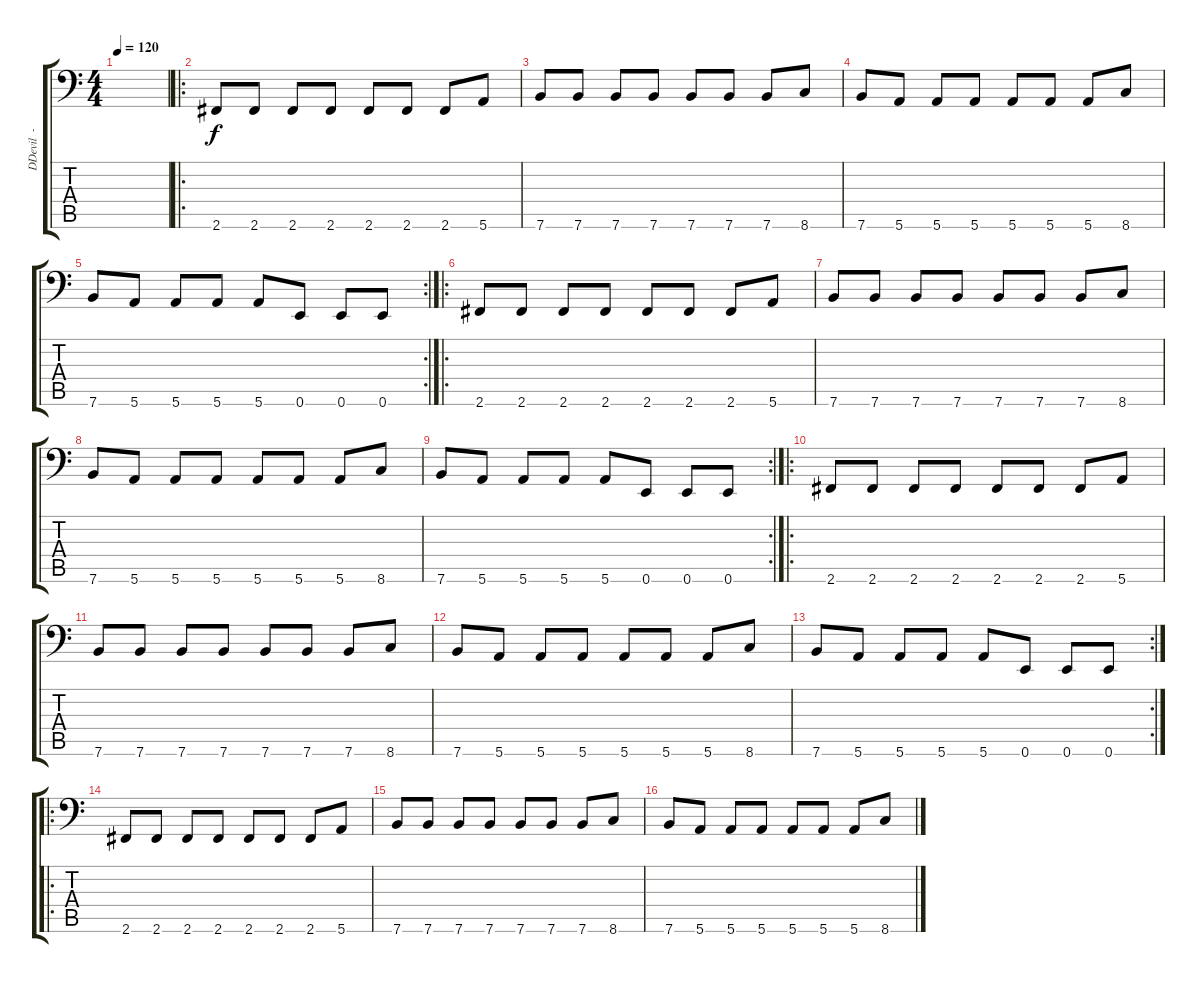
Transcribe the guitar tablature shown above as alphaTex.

\track ("DDevil  -       Bass" "DDevil  - ") {instrument electricbassfinger}
\staff {score tabs}
\tuning (E3 B2 G2 D2 A1 E1) {hide}
\ts (4 4)
\tempo 120
\clef f4
\ks c
|
\ro
2.6.8 2.6.8 2.6.8 2.6.8 2.6.8 2.6.8 2.6.8 5.6.8 |
7.6.8 7.6.8 7.6.8 7.6.8 7.6.8 7.6.8 7.6.8 8.6.8 |
7.6.8 5.6.8 5.6.8 5.6.8 5.6.8 5.6.8 5.6.8 8.6.8 |
\rc 2
7.6.8 5.6.8 5.6.8 5.6.8 5.6.8 0.6.8 0.6.8 0.6.8 |
\ro
2.6.8 2.6.8 2.6.8 2.6.8 2.6.8 2.6.8 2.6.8 5.6.8 |
7.6.8 7.6.8 7.6.8 7.6.8 7.6.8 7.6.8 7.6.8 8.6.8 |
7.6.8 5.6.8 5.6.8 5.6.8 5.6.8 5.6.8 5.6.8 8.6.8 |
\rc 2
7.6.8 5.6.8 5.6.8 5.6.8 5.6.8 0.6.8 0.6.8 0.6.8 |
\ro
2.6.8 2.6.8 2.6.8 2.6.8 2.6.8 2.6.8 2.6.8 5.6.8 |
7.6.8 7.6.8 7.6.8 7.6.8 7.6.8 7.6.8 7.6.8 8.6.8 |
7.6.8 5.6.8 5.6.8 5.6.8 5.6.8 5.6.8 5.6.8 8.6.8 |
\rc 2
7.6.8 5.6.8 5.6.8 5.6.8 5.6.8 0.6.8 0.6.8 0.6.8 |
\ro
2.6.8 2.6.8 2.6.8 2.6.8 2.6.8 2.6.8 2.6.8 5.6.8 |
7.6.8 7.6.8 7.6.8 7.6.8 7.6.8 7.6.8 7.6.8 8.6.8 |
7.6.8 5.6.8 5.6.8 5.6.8 5.6.8 5.6.8 5.6.8 8.6.8
